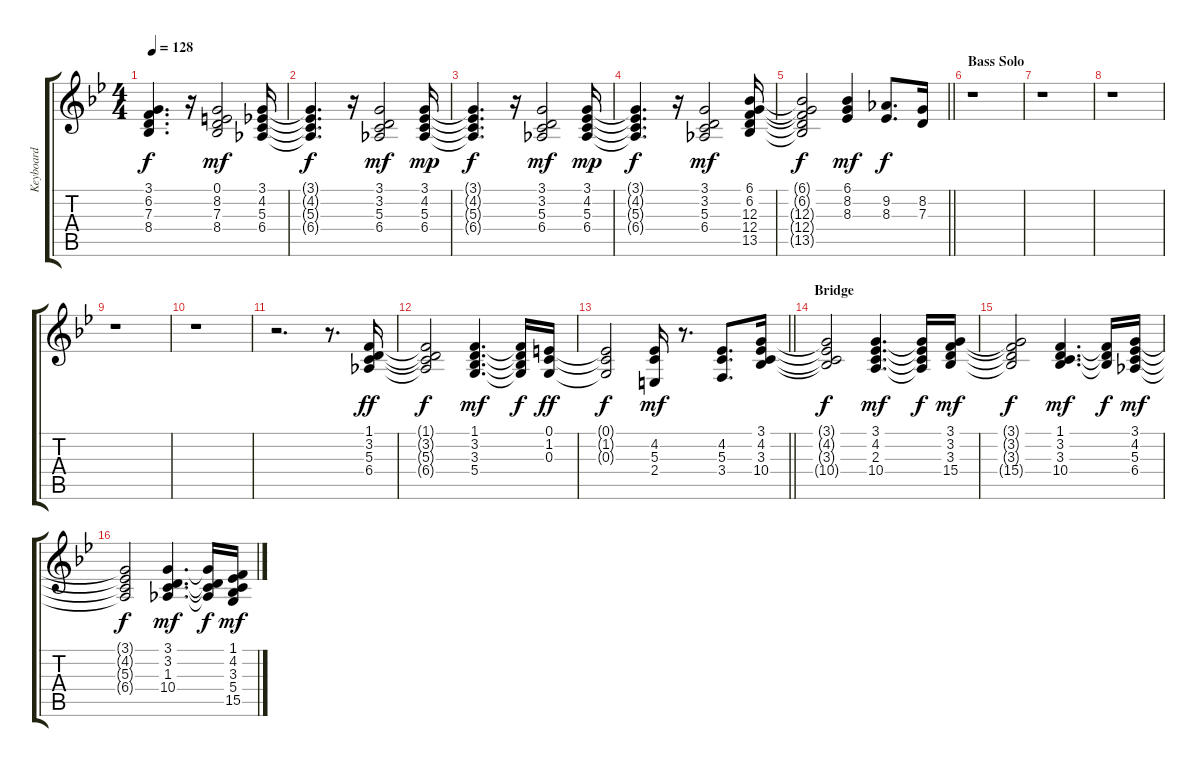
\track ("Keyboard" "Keyboard") {instrument electricpiano1}
\staff {score tabs}
\tuning (E4 B3 G3 D3 A2 E2) {hide}
\ts (4 4)
\tempo 128
\clef g2
\ks gminor
(3.1{t} 6.2{t} 7.3{t} 8.4{t}).4{d dy f} r.16 (0.1 8.2 7.3 8.4).2{dy mf} (3.1 4.2 5.3 6.4).16 |
(3.1{t} 4.2{t} 5.3{t} 6.4{t}).4{d dy f} r.16 (3.1 3.2 5.3 6.4).2{dy mf} (3.1 4.2 5.3 6.4).16{dy mp} |
(3.1{t} 4.2{t} 5.3{t} 6.4{t}).4{d dy f} r.16 (3.1 3.2 5.3 6.4).2{dy mf} (3.1 4.2 5.3 6.4).16{dy mp} |
(3.1{t} 4.2{t} 5.3{t} 6.4{t}).4{d dy f} r.16 (3.1 3.2 5.3 6.4).2{dy mf} (6.1 6.2 12.3 12.4 13.5).16 |
\barLineRight lightlight
(6.1{t} 6.2{t} 12.3{t} 12.4{t} 13.5{t}).2{dy f} (6.1 8.2 8.3).4{dy mf} (9.2 8.3).8{d dy f} (8.2 7.3).16 |
\section ("" "Bass Solo")
r.1 |
r.1 |
r.1 |
r.1 |
r.1 |
r.2{d} r.8{d} (1.1 3.2 5.3 6.4).16{dy ff} |
(1.1{t} 3.2{t} 5.3{t} 6.4{t}).2{dy f} (1.1 3.2 3.3 5.4).4{d dy mf} (1.1{t} 3.2{t} 3.3{t} 5.4{t}).16{dy f} (0.1 1.2 0.3).16{dy ff} |
\barLineRight lightlight
(0.1{t} 1.2{t} 0.3{t}).2{dy f} (4.2 5.3 2.4).16{dy mf} r.8{d} (4.2 5.3 3.4).8{d} (3.1 4.2 3.3 10.4).16 |
\section ("" "Bridge")
(3.1{t} 4.2{t} 3.3{t} 10.4{t}).2{dy f} (3.1 4.2 2.3 10.4).4{d dy mf} (3.1{t} 4.2{t} 2.3{t} 10.4{t}).16{dy f} (3.1 3.2 3.3 15.4).16{dy mf} |
(3.1{t} 3.2{t} 3.3{t} 15.4{t}).2{dy f} (1.1 3.2 3.3 10.4).4{d dy mf} (1.1{t} 3.2{t} 3.3{t}).16{dy f} (3.1 4.2 5.3 6.4).16{dy mf} |
(3.1{t} 4.2{t} 5.3{t} 6.4{t}).2{dy f} (3.1 3.2 1.3 10.4).4{d dy mf} (3.1{t} 3.2{t} 1.3{t} 10.4{t}).16{dy f} (1.1 4.2 3.3 5.4 15.5).16{dy mf}
